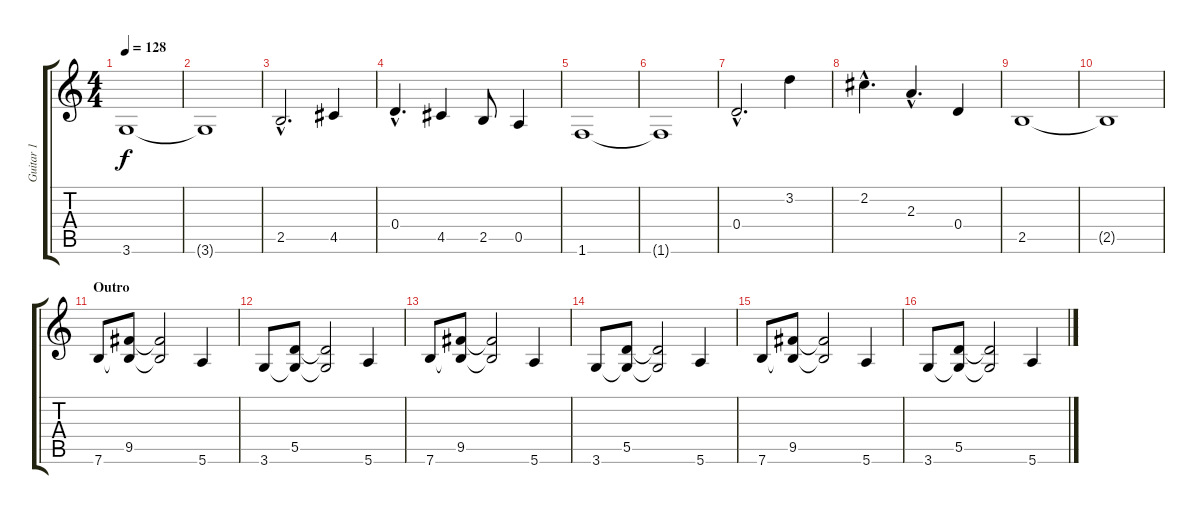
\track ("Guitar 1" "Guitar 1") {instrument electricguitarclean}
\staff {score tabs}
\tuning (E4 B3 G3 D3 A2 E2) {hide}
\ts (4 4)
\tempo 128
\clef g2
\ks c
3.6.1{dy f} |
3.6{t}.1 |
2.5{hac}.2{d} 4.5.4 |
0.4{hac}.4{d} 4.5.4 2.5.8 0.5.4 |
1.6.1 |
1.6{t}.1 |
0.4{hac}.2{d} 3.2.4 |
2.2{hac}.4{d} 2.3{hac}.4{d} 0.4.4 |
2.5.1 |
2.5{t}.1 |
\section ("" "Outro")
7.6.8 (9.5 7.6{t}).8 (9.5{t} 7.6{t}).2 5.6.4 |
3.6.8 (5.5 3.6{t}).8 (5.5{t} 3.6{t}).2 5.6.4 |
7.6.8 (9.5 7.6{t}).8 (9.5{t} 7.6{t}).2 5.6.4 |
3.6.8 (5.5 3.6{t}).8 (5.5{t} 3.6{t}).2 5.6.4 |
7.6.8 (9.5 7.6{t}).8 (9.5{t} 7.6{t}).2 5.6.4 |
3.6.8 (5.5 3.6{t}).8 (5.5{t} 3.6{t}).2 5.6.4
